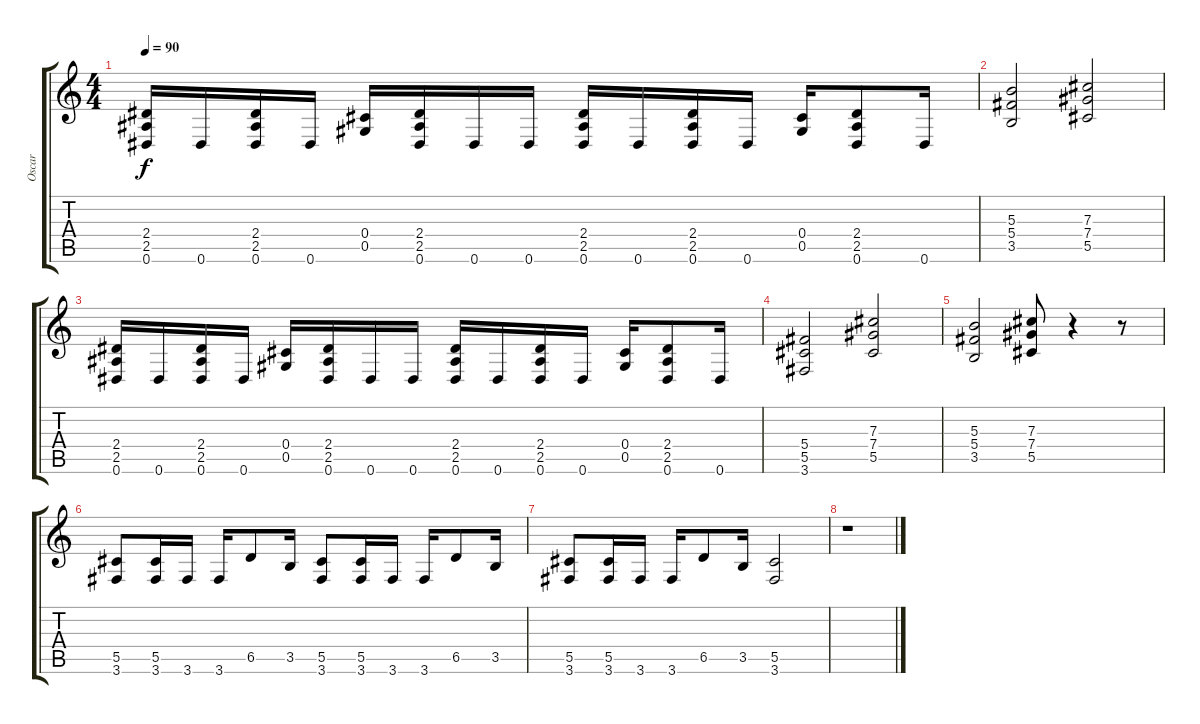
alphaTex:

\track ("Oscar" "Oscar") {instrument distortionguitar}
\staff {score tabs}
\tuning (Eb4 Bb3 Gb3 Db3 Ab2 Eb2) {hide}
\ts (4 4)
\tempo 90
\clef g2
\ks c
(2.4 2.5 0.6).16{dy f} 0.6.16 (2.4 2.5 0.6).16 0.6.16 (0.4 0.5).16 (2.4 2.5 0.6).16 0.6.16 0.6.16 (2.4 2.5 0.6).16 0.6.16 (2.4 2.5 0.6).16 0.6.16 (0.4 0.5).16 (2.4 2.5 0.6).8 0.6.16 |
(5.3 5.4 3.5).2 (7.3 7.4 5.5).2 |
(2.4 2.5 0.6).16 0.6.16 (2.4 2.5 0.6).16 0.6.16 (0.4 0.5).16 (2.4 2.5 0.6).16 0.6.16 0.6.16 (2.4 2.5 0.6).16 0.6.16 (2.4 2.5 0.6).16 0.6.16 (0.4 0.5).16 (2.4 2.5 0.6).8 0.6.16 |
(5.4 5.5 3.6).2 (7.3 7.4 5.5).2 |
(5.3 5.4 3.5).2 (7.3 7.4 5.5).8 r.4 r.8 |
(5.5 3.6).8 (5.5 3.6).16 3.6.16 3.6.16 6.5.8 3.5.16 (5.5 3.6).8 (5.5 3.6).16 3.6.16 3.6.16 6.5.8 3.5.16 |
(5.5 3.6).8 (5.5 3.6).16 3.6.16 3.6.16 6.5.8 3.5.16 (5.5 3.6).2 |
r.1
